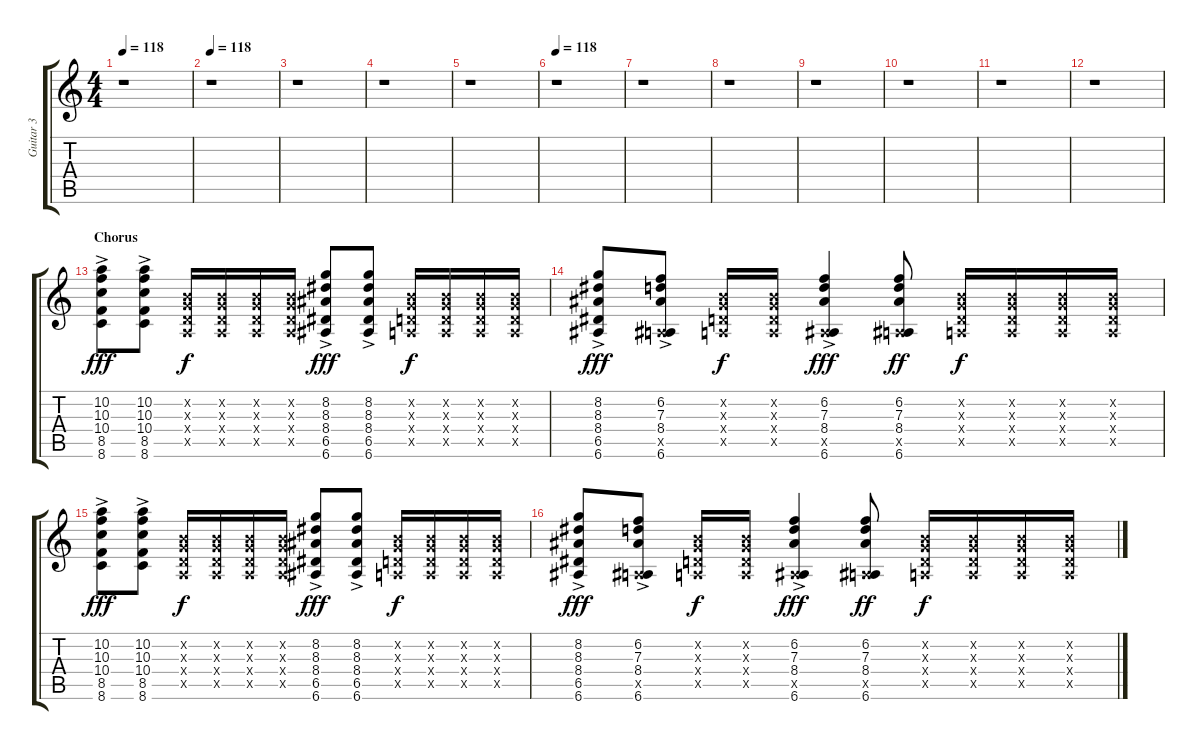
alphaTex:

\track ("Guitar 3" "Guitar 3") {instrument acousticguitarsteel}
\staff {score tabs}
\tuning (E4 B3 G3 D3 A2 E2) {hide}
\ts (4 4)
\tempo 118
\clef g2
\ks c
r.1{dy ff} |
\tempo 118
r.1 |
r.1 |
r.1 |
r.1 |
\tempo 118
r.1 |
r.1 |
r.1 |
r.1 |
r.1 |
r.1 |
r.1 |
\section ("" "Chorus")
(10.2{ac} 10.3 10.4 8.5 8.6).8{dy fff} (10.2{ac} 10.3 10.4 8.5 8.6).8 (0.2{x} 0.3{x} 0.4{x} 0.5{x}).16{dy f} (0.2{x} 0.3{x} 0.4{x} 0.5{x}).16 (0.2{x} 0.3{x} 0.4{x} 0.5{x}).16 (0.2{x} 0.3{x} 0.4{x} 0.5{x}).16 (8.2{ac} 8.3 8.4 6.5 6.6).8{dy fff} (8.2{ac} 8.3 8.4 6.5 6.6).8 (0.2{x} 0.3{x} 0.4{x} 0.5{x}).16{dy f} (0.2{x} 0.3{x} 0.4{x} 0.5{x}).16 (0.2{x} 0.3{x} 0.4{x} 0.5{x}).16 (0.2{x} 0.3{x} 0.4{x} 0.5{x}).16 |
(8.2 8.3 8.4 6.5{ac} 6.6).8{dy fff} (6.2{ac} 7.3 8.4 0.5{ac x} 6.6).8 (0.2{x} 0.3{x} 0.4{x} 0.5{x}).16{dy f} (0.2{x} 0.3{x} 0.4{x} 0.5{x}).16 (6.2{ac} 7.3 8.4 0.5{x} 6.6).4{dy fff} (6.2 7.3 8.4 0.5{x} 6.6).8{dy ff} (0.2{x} 0.3{x} 0.4{x} 0.5{x}).16{dy f} (0.2{x} 0.3{x} 0.4{x} 0.5{x}).16 (0.2{x} 0.3{x} 0.4{x} 0.5{x}).16 (0.2{x} 0.3{x} 0.4{x} 0.5{x}).16 |
(10.2{ac} 10.3 10.4 8.5 8.6).8{dy fff} (10.2{ac} 10.3 10.4 8.5 8.6).8 (0.2{x} 0.3{x} 0.4{x} 0.5{x}).16{dy f} (0.2{x} 0.3{x} 0.4{x} 0.5{x}).16 (0.2{x} 0.3{x} 0.4{x} 0.5{x}).16 (0.2{x} 0.3{x} 0.4{x} 0.5{x}).16 (8.2{ac} 8.3 8.4 6.5 6.6).8{dy fff} (8.2{ac} 8.3 8.4 6.5 6.6).8 (0.2{x} 0.3{x} 0.4{x} 0.5{x}).16{dy f} (0.2{x} 0.3{x} 0.4{x} 0.5{x}).16 (0.2{x} 0.3{x} 0.4{x} 0.5{x}).16 (0.2{x} 0.3{x} 0.4{x} 0.5{x}).16 |
(8.2 8.3 8.4 6.5{ac} 6.6).8{dy fff} (6.2{ac} 7.3 8.4 0.5{ac x} 6.6).8 (0.2{x} 0.3{x} 0.4{x} 0.5{x}).16{dy f} (0.2{x} 0.3{x} 0.4{x} 0.5{x}).16 (6.2{ac} 7.3 8.4 0.5{x} 6.6).4{dy fff} (6.2 7.3 8.4 0.5{x} 6.6).8{dy ff} (0.2{x} 0.3{x} 0.4{x} 0.5{x}).16{dy f} (0.2{x} 0.3{x} 0.4{x} 0.5{x}).16 (0.2{x} 0.3{x} 0.4{x} 0.5{x}).16 (0.2{x} 0.3{x} 0.4{x} 0.5{x}).16
